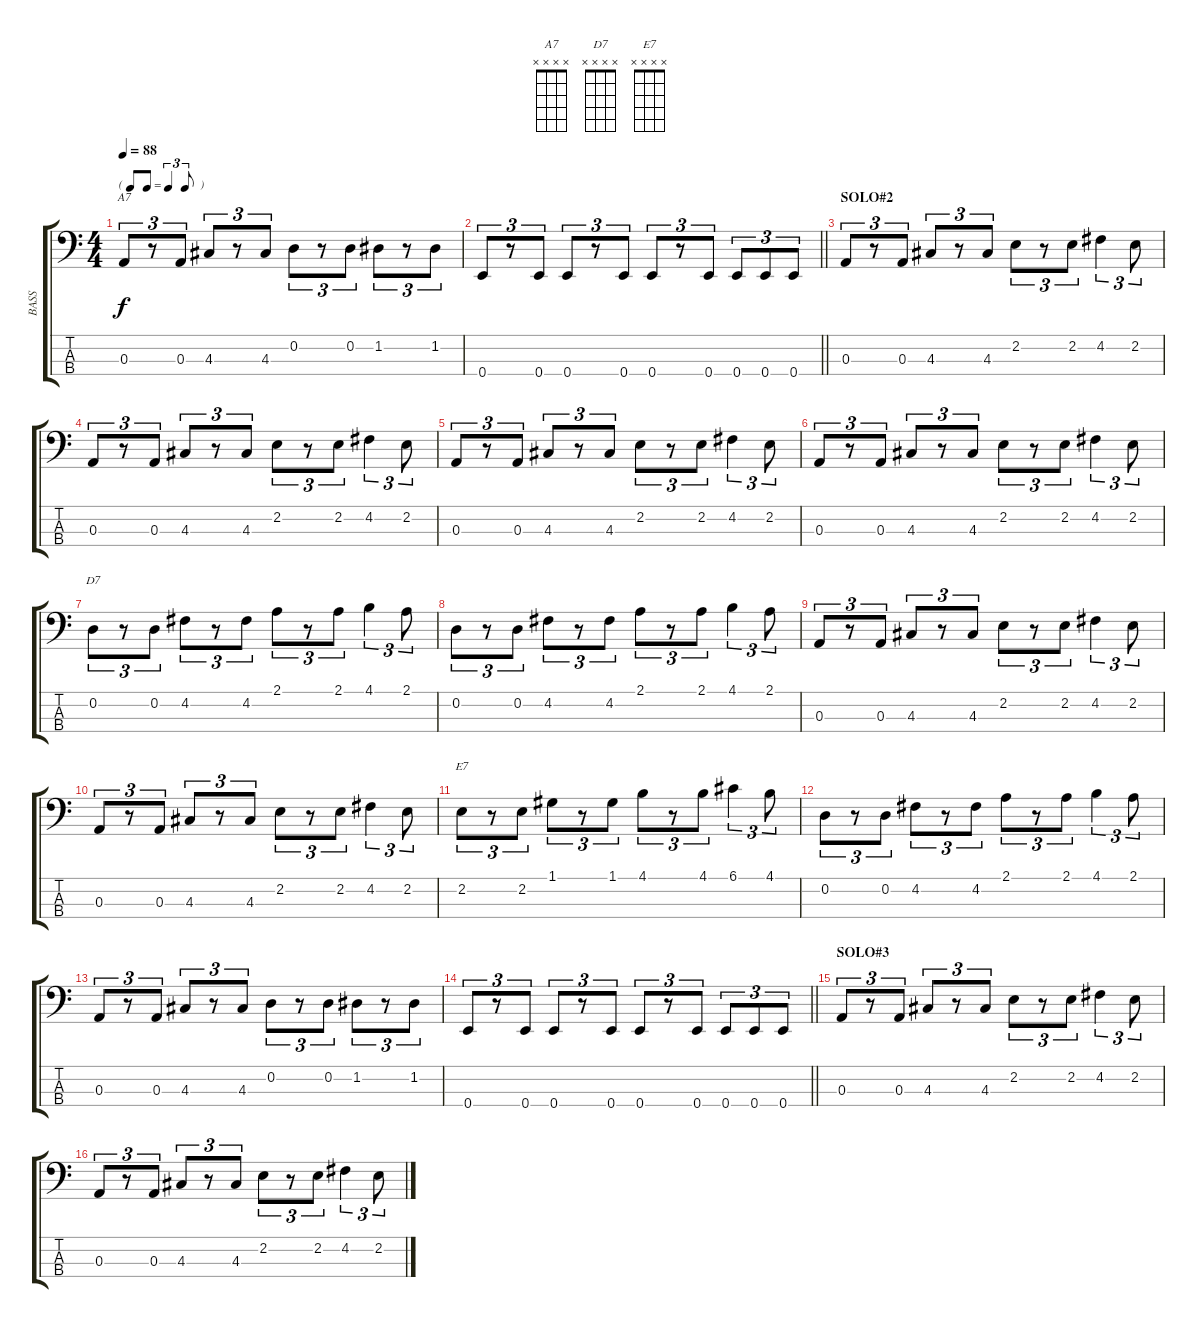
\track ("BASS" "BASS") {instrument electricbassfinger}
\staff {score tabs}
\tuning (G2 D2 A1 E1) {hide}
\chord ("A7" x x x x)
\chord ("D7" x x x x)
\chord ("E7" x x x x)
\ts (4 4)
\tf triplet8th
\tempo 88
\clef f4
\ks c
0.3.8{tu (3 2) ch "A7" dy f} r.8{tu (3 2)} 0.3.8{tu (3 2)} 4.3.8{tu (3 2)} r.8{tu (3 2)} 4.3.8{tu (3 2)} 0.2.8{tu (3 2)} r.8{tu (3 2)} 0.2.8{tu (3 2)} 1.2.8{tu (3 2)} r.8{tu (3 2)} 1.2.8{tu (3 2)} |
\barLineRight lightlight
0.4.8{tu (3 2)} r.8{tu (3 2)} 0.4.8{tu (3 2)} 0.4.8{tu (3 2)} r.8{tu (3 2)} 0.4.8{tu (3 2)} 0.4.8{tu (3 2)} r.8{tu (3 2)} 0.4.8{tu (3 2)} 0.4.8{tu (3 2)} 0.4.8{tu (3 2)} 0.4.8{tu (3 2)} |
\section ("" "SOLO#2")
0.3.8{tu (3 2)} r.8{tu (3 2)} 0.3.8{tu (3 2)} 4.3.8{tu (3 2)} r.8{tu (3 2)} 4.3.8{tu (3 2)} 2.2.8{tu (3 2)} r.8{tu (3 2)} 2.2.8{tu (3 2)} 4.2.4{tu (3 2)} 2.2.8{tu (3 2)} |
0.3.8{tu (3 2)} r.8{tu (3 2)} 0.3.8{tu (3 2)} 4.3.8{tu (3 2)} r.8{tu (3 2)} 4.3.8{tu (3 2)} 2.2.8{tu (3 2)} r.8{tu (3 2)} 2.2.8{tu (3 2)} 4.2.4{tu (3 2)} 2.2.8{tu (3 2)} |
0.3.8{tu (3 2)} r.8{tu (3 2)} 0.3.8{tu (3 2)} 4.3.8{tu (3 2)} r.8{tu (3 2)} 4.3.8{tu (3 2)} 2.2.8{tu (3 2)} r.8{tu (3 2)} 2.2.8{tu (3 2)} 4.2.4{tu (3 2)} 2.2.8{tu (3 2)} |
0.3.8{tu (3 2)} r.8{tu (3 2)} 0.3.8{tu (3 2)} 4.3.8{tu (3 2)} r.8{tu (3 2)} 4.3.8{tu (3 2)} 2.2.8{tu (3 2)} r.8{tu (3 2)} 2.2.8{tu (3 2)} 4.2.4{tu (3 2)} 2.2.8{tu (3 2)} |
0.2.8{tu (3 2) ch "D7"} r.8{tu (3 2)} 0.2.8{tu (3 2)} 4.2.8{tu (3 2)} r.8{tu (3 2)} 4.2.8{tu (3 2)} 2.1.8{tu (3 2)} r.8{tu (3 2)} 2.1.8{tu (3 2)} 4.1.4{tu (3 2)} 2.1.8{tu (3 2)} |
0.2.8{tu (3 2)} r.8{tu (3 2)} 0.2.8{tu (3 2)} 4.2.8{tu (3 2)} r.8{tu (3 2)} 4.2.8{tu (3 2)} 2.1.8{tu (3 2)} r.8{tu (3 2)} 2.1.8{tu (3 2)} 4.1.4{tu (3 2)} 2.1.8{tu (3 2)} |
0.3.8{tu (3 2)} r.8{tu (3 2)} 0.3.8{tu (3 2)} 4.3.8{tu (3 2)} r.8{tu (3 2)} 4.3.8{tu (3 2)} 2.2.8{tu (3 2)} r.8{tu (3 2)} 2.2.8{tu (3 2)} 4.2.4{tu (3 2)} 2.2.8{tu (3 2)} |
0.3.8{tu (3 2)} r.8{tu (3 2)} 0.3.8{tu (3 2)} 4.3.8{tu (3 2)} r.8{tu (3 2)} 4.3.8{tu (3 2)} 2.2.8{tu (3 2)} r.8{tu (3 2)} 2.2.8{tu (3 2)} 4.2.4{tu (3 2)} 2.2.8{tu (3 2)} |
2.2.8{tu (3 2) ch "E7"} r.8{tu (3 2)} 2.2.8{tu (3 2)} 1.1.8{tu (3 2)} r.8{tu (3 2)} 1.1.8{tu (3 2)} 4.1.8{tu (3 2)} r.8{tu (3 2)} 4.1.8{tu (3 2)} 6.1.4{tu (3 2)} 4.1.8{tu (3 2)} |
0.2.8{tu (3 2)} r.8{tu (3 2)} 0.2.8{tu (3 2)} 4.2.8{tu (3 2)} r.8{tu (3 2)} 4.2.8{tu (3 2)} 2.1.8{tu (3 2)} r.8{tu (3 2)} 2.1.8{tu (3 2)} 4.1.4{tu (3 2)} 2.1.8{tu (3 2)} |
0.3.8{tu (3 2)} r.8{tu (3 2)} 0.3.8{tu (3 2)} 4.3.8{tu (3 2)} r.8{tu (3 2)} 4.3.8{tu (3 2)} 0.2.8{tu (3 2)} r.8{tu (3 2)} 0.2.8{tu (3 2)} 1.2.8{tu (3 2)} r.8{tu (3 2)} 1.2.8{tu (3 2)} |
\barLineRight lightlight
0.4.8{tu (3 2)} r.8{tu (3 2)} 0.4.8{tu (3 2)} 0.4.8{tu (3 2)} r.8{tu (3 2)} 0.4.8{tu (3 2)} 0.4.8{tu (3 2)} r.8{tu (3 2)} 0.4.8{tu (3 2)} 0.4.8{tu (3 2)} 0.4.8{tu (3 2)} 0.4.8{tu (3 2)} |
\section ("" "SOLO#3")
0.3.8{tu (3 2)} r.8{tu (3 2)} 0.3.8{tu (3 2)} 4.3.8{tu (3 2)} r.8{tu (3 2)} 4.3.8{tu (3 2)} 2.2.8{tu (3 2)} r.8{tu (3 2)} 2.2.8{tu (3 2)} 4.2.4{tu (3 2)} 2.2.8{tu (3 2)} |
0.3.8{tu (3 2)} r.8{tu (3 2)} 0.3.8{tu (3 2)} 4.3.8{tu (3 2)} r.8{tu (3 2)} 4.3.8{tu (3 2)} 2.2.8{tu (3 2)} r.8{tu (3 2)} 2.2.8{tu (3 2)} 4.2.4{tu (3 2)} 2.2.8{tu (3 2)}
